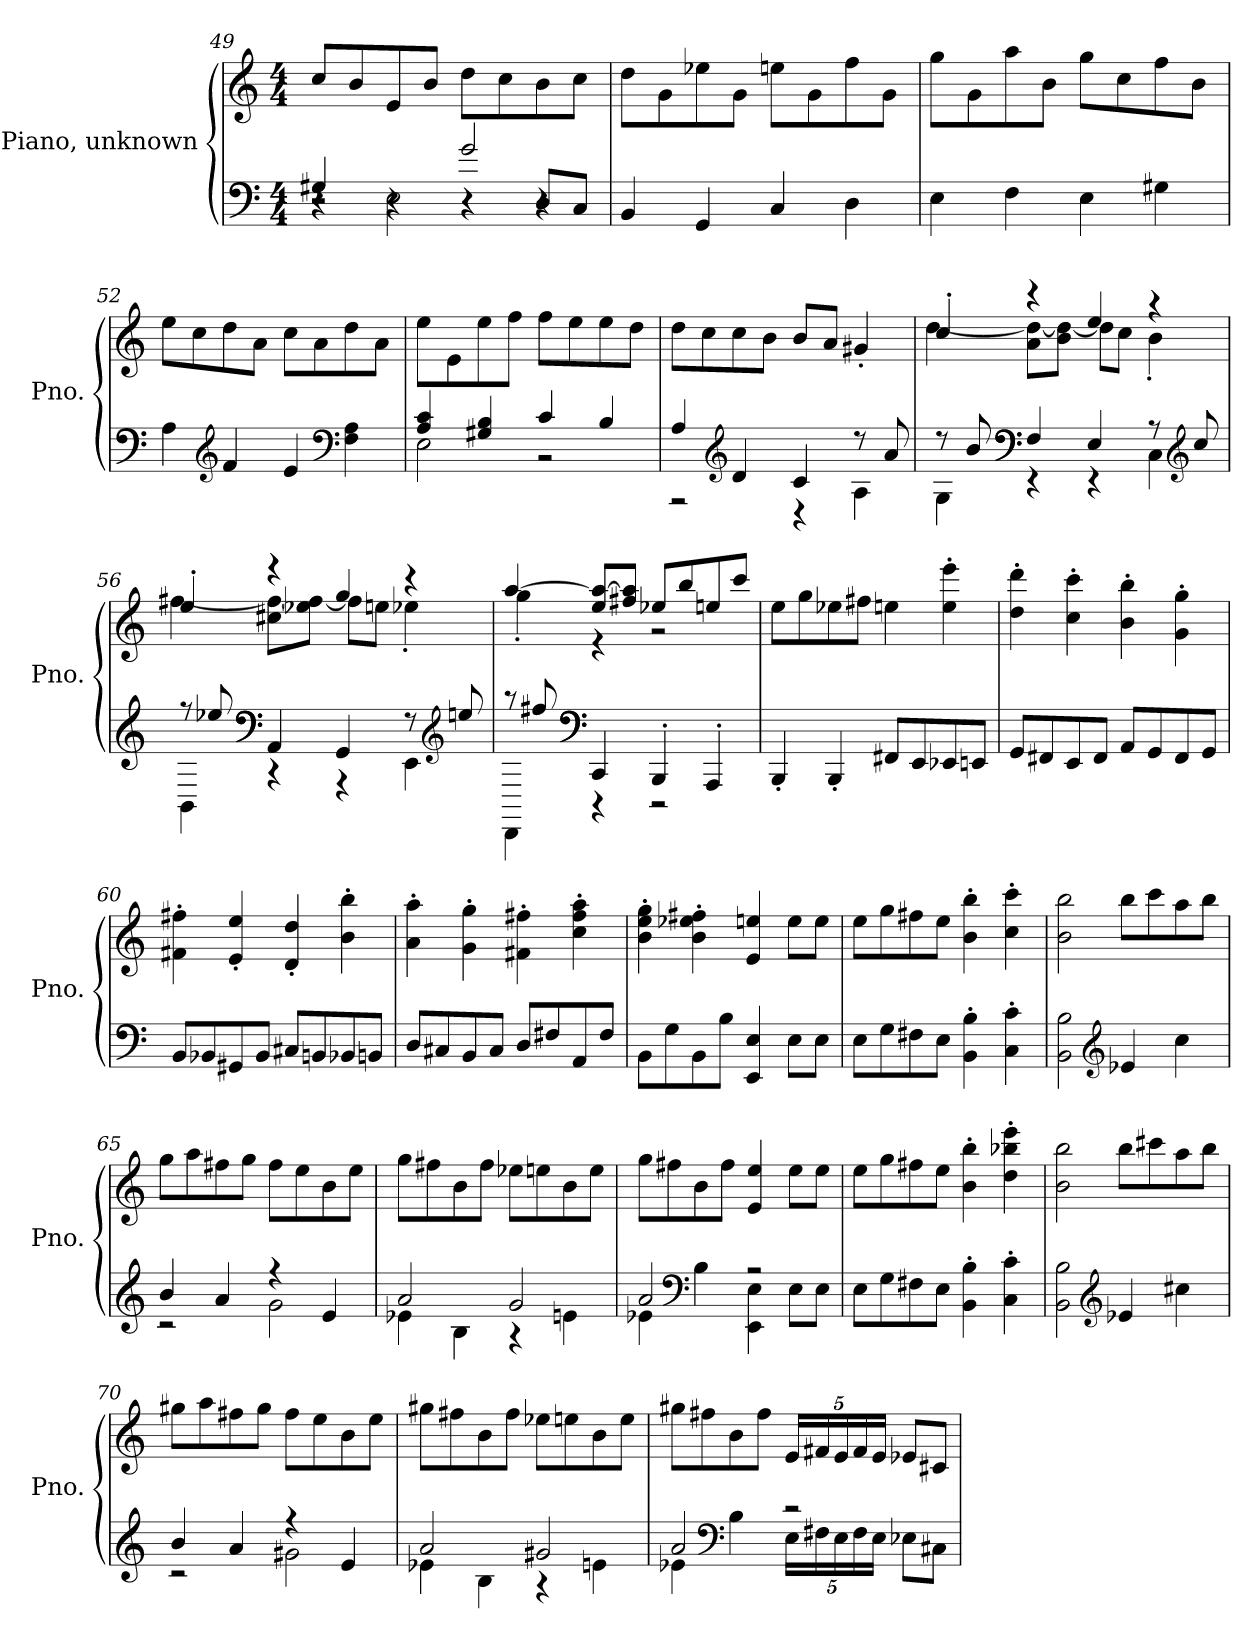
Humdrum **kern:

**kern	**kern
*part1	*part1
*staff2	*staff1
*I"Piano, unknown	*
*I'Pno.	*
*clefF4	*clefG2
*k[]	*k[]
*M4/4	*M4/4
=49	=49
*^	*
*	*^	*
2r	4r	4G#X/	8cc/L
.	.	.	8b/
.	2E\	4r	8e/
.	.	.	8b/J
2g/	.	4r	8dd\L
.	.	.	8cc\
.	4r	8D/L	8b\
.	.	8C/J	8cc\J
*v	*v	*v	*
!!LO:LB:g=z
=50	=50
4BB/	8dd\L
.	8g\
4GG/	8ee-X\
.	8g\J
4C/	8een\L
.	8g\
4D\	8ff\
.	8g\J
=51	=51
4E\	8gg\L
.	8g\
4F\	8aa\
.	8b\J
4E\	8gg\L
.	8cc\
4G#X\	8ff\
.	8b\J
=52	=52
4A\	8ee\L
.	8cc\
*clefG2	*
4f/	8dd\
.	8a\J
4e/	8cc\L
.	8a\
*clefF4	*
4F\ 4A\	8dd\
.	8a\J
=53	=53
*^	*
4A/ 4c/	2E\	8ee\L
.	.	8e\
4G#X/ 4B/	.	8ee\
.	.	8ff\J
4c/	2r	8ff\L
.	.	8ee\
4B/	.	8ee\
.	.	8dd\J
!!LO:PB:g=z
=54	=54	=54
4A/	2r	8dd\L
.	.	8cc\
*clefG2	*	*
4d/	.	8cc\
.	.	8b\J
4c/	4r	8b/L
.	.	8a/J
8r	4A\	4g#X'/
8a/	.	.
=55	=55	=55
*	*	*^
8r	4G\	4cc'/	[4dd\
8b/	.	.	.
*clefF4	*	*	*
4F/	4r	4r	8a\ 8dd\_L
.	.	.	8b\ 8dd\_J
4E/	4r	4ee/	8dd\L]
.	.	.	8cc\J
8r	4C\	4r	4b'\
*clefG2	*	*	*
8cc/	.	.	.
=56	=56	=56	=56
8r	4BB\	4ee'/	[4ff#X\
8ee-X/	.	.	.
*clefF4	*	*	*
4AA/	4r	4r	8cc#X\ 8ff#\_L
.	.	.	8ee-X\ 8ff#\_J
4GG/	4r	4gg/	8ff#\L]
.	.	.	8een\J
8r	4EE\	4r	4ee-X'\
*clefG2	*	*	*
8een/	.	.	.
!!LO:LB:g=z	!!
=57	=57	=57	=57
8r	4DD\	[4aa/	4gg'\
8ff#X/	.	.	.
*clefF4	*	*	*
4CC/	4r	8ee/ 8aa/_L	4r
.	.	8ff#X/ 8aa/]J	.
4BBB'/	2r	8ee-X/L	2r
.	.	8bb/	.
4AAA'/	.	8een/	.
.	.	8ccc/J	.
*v	*v	*	*
*	*v	*v
=58	=58
4BBB'/	8ee\L
.	8gg\
4BBB'/	8ee-X\
.	8ff#X\J
8FF#X/L	4een\
8EE/	.
8EE-X/	4ee\' 4eee\'
8EEn/J	.
=59	=59
8GG/L	4dd\' 4ddd\'
8FF#X/	.
8EE/	4cc\' 4ccc\'
8FF#/J	.
8AA/L	4b\' 4bb\'
8GG/	.
8FF#/	4g\' 4gg\'
8GG/J	.
!!LO:LB:g=z
=60	=60
8BB/L	4f#X\' 4ff#X\'
8BB-X/	.
8GG#X/	4e/' 4ee/'
8BB-/J	.
8C#X/L	4d/' 4dd/'
8BBn/	.
8BB-X/	4b\' 4bb\'
8BBn/J	.
=61	=61
8D/L	4a\' 4aa\'
8C#X/	.
8BB/	4g\' 4gg\'
8C#/J	.
8D/L	4f#X\' 4ff#X\'
8F#X/	.
8AA/	4cc\' 4ff#\' 4aa\'
8F#/J	.
=62	=62
8BB\L	4b\' 4ee\' 4gg\'
8G\	.
8BB\	4b\' 4ee-X\' 4ff#X\'
8B\J	.
4EE/ 4E/	4e/ 4een/
8E\L	8ee\L
8E\J	8ee\J
=63	=63
8E\L	8ee\L
8G\	8gg\
8F#X\	8ff#X\
8E\J	8ee\J
4BB\' 4B\'	4b\' 4bb\'
4C\' 4c\'	4cc\' 4ccc\'
!!LO:LB:g=z
=64	=64
2BB\ 2B\	2b\ 2bb\
*clefG2	*
4e-X/	8bb\L
.	8ccc\
4cc\	8aa\
.	8bb\J
=65	=65
*^	*
4b/	2r	8gg\L
.	.	8aa\
4a/	.	8ff#X\
.	.	8gg\J
4r	2g\	8ff#\L
.	.	8ee\
4e/	.	8b\
.	.	8ee\J
=66	=66	=66
2a/	4e-X\	8gg\L
.	.	8ff#X\
.	4B\	8b\
.	.	8ff#\J
2g/	4r	8ee-X\L
.	.	8een\
.	4en\	8b\
.	.	8ee\J
=67	=67	=67
2a/	4e-X\	8gg\L
.	.	8ff#X\
*clefF4	*	*
.	4B\	8b\
.	.	8ff#\J
2r	4EE\ 4E\	4e/ 4ee/
.	8E\L	8ee\L
.	8E\J	8ee\J
*v	*v	*
!!LO:LB:g=z
=68	=68
8E\L	8ee\L
8G\	8gg\
8F#X\	8ff#X\
8E\J	8ee\J
4BB\' 4B\'	4b\' 4bb\'
4C\' 4c\'	4dd\' 4bb-X\' 4eee\'
=69	=69
2BB\ 2B\	2b\ 2bb\
*clefG2	*
4e-X/	8bb\L
.	8ccc#X\
4cc#X\	8aa\
.	8bb\J
=70	=70
*^	*
4b/	2r	8gg#X\L
.	.	8aa\
4a/	.	8ff#X\
.	.	8gg#\J
4r	2g#X\	8ff#\L
.	.	8ee\
4e/	.	8b\
.	.	8ee\J
=71	=71	=71
2a/	4e-X\	8gg#X\L
.	.	8ff#X\
.	4B\	8b\
.	.	8ff#\J
2g#X/	4r	8ee-X\L
.	.	8een\
.	4en\	8b\
.	.	8ee\J
!!LO:LB:g=z
=72	=72	=72
2a/	4e-X\	8gg#X\L
.	.	8ff#X\
*clefF4	*	*
.	4B\	8b\
.	.	8ff#\J
*	*Xbrackettup	*Xbrackettup
2r	20E\LL	20e/LL
.	20F#X\	20f#X/
.	20E\	20e/
.	20F#\	20f#/
.	20E\JJ	20e/JJ
.	8E-X\L	8e-X/L
.	8C#X\J	8c#X/J
*v	*v	*
=	=
*-	*-
